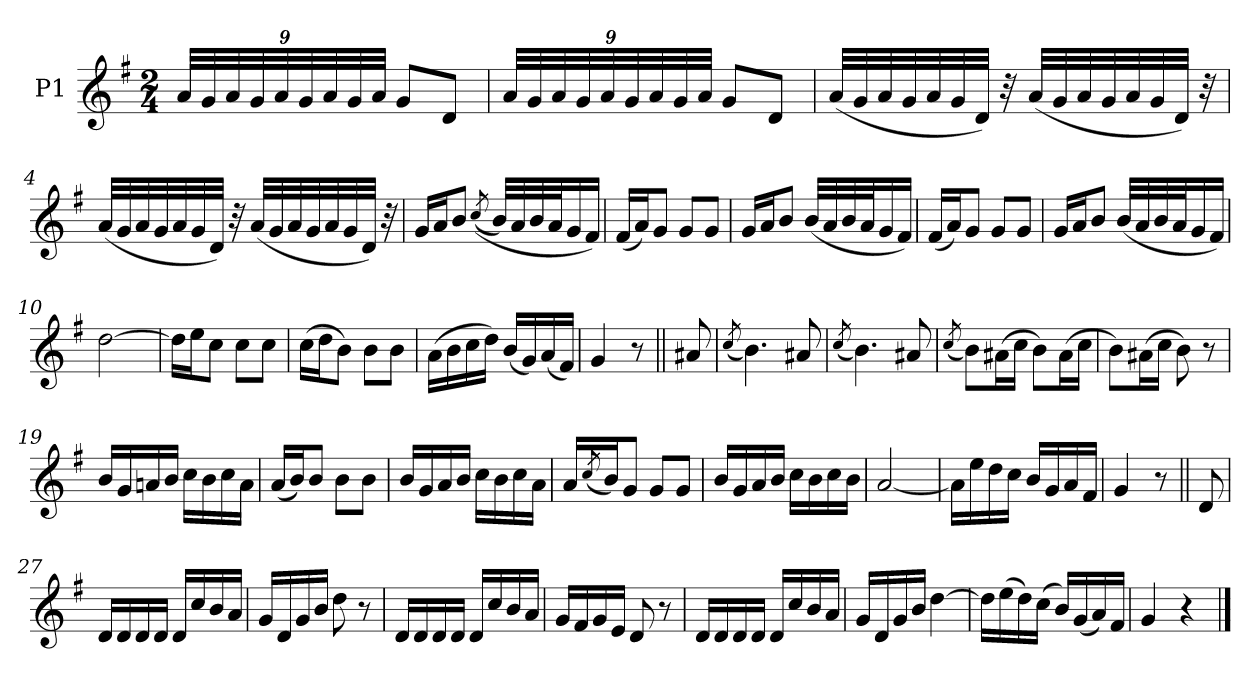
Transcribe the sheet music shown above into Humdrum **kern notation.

**kern
*part1
*staff1
*I"P1
*clefG2
*k[f#]
*G:
*M2/4
=1
36aLLL
36g
36a
36g
36a
36g
36a
36g
36aJJJ
8gL
8dJ
=2
36aLLL
36g
36a
36g
36a
36g
36a
36g
36aJJJ
8gL
8dJ
=3
(32aLLL
32g
32a
32g
32a
32g
32dJJJ)
32r
(32aLLL
32g
32a
32g
32a
32g
32dJJJ)
32r
=4
(32aLLL
32g
32a
32g
32a
32g
32dJJJ)
32r
(32aLLL
32g
32a
32g
32a
32g
32dJJJ)
32r
=5
16gLL
16aJ
8bJ
((8qcc/
32bLLL)
32a
32b
32aJ
16g
16f#JJ)
=6
(16f#LL
16aJ)
8gJ
8gL
8gJ
=7
16gLL
16aJ
8bJ
(32bLLL
32a
32b
32aJ
16g
16f#JJ)
=8
(16f#LL
16aJ)
8gJ
8gL
8gJ
=9
16gLL
16aJ
8bJ
(32bLLL
32a
32b
32aJ
16g
16f#JJ)
=10
[2dd
=11
16ddLL]
16eeJ
8ccJ
8ccL
8ccJ
=12
(16ccLL
16ddJ
8bJ)
8bL
8bJ
=13
(16aLL
16b
16cc
16ddJJ)
(16bLL
16g)
(16a
16f#JJ)
=
4g
8r
=14||
8a#X
=15
(8qcc/
4.b)
8a#X
=16
(8qcc/
4.b)
8a#X
=17
(8qcc/
8bL)
(16a#XL
16ccJJ
8bL)
(16a#L
16ccJJ
=18
8bL)
(16a#XL
16ccJJ
8b)
8r
=19
16bLL
16g
16an
16bJJ
16ccLL
16b
16cc
16aJJ
=20
(16aLL
16bJ)
8bJ
8bL
8bJ
=21
16bLL
16g
16a
16bJJ
16ccLL
16b
16cc
16aJJ
=22
16aLL
(8qcc/
16bJ)
8gJ
8gL
8gJ
=23
16bLL
16g
16a
16bJJ
16ccLL
16b
16cc
16bJJ
=24
[2a
=25
16aLL]
16ee
16dd
16ccJJ
16bLL
16g
16a
16f#JJ
=
4g
8r
=26||
8d
=27
16dLL
16d
16d
16dJJ
16dLL
16cc
16b
16aJJ
=28
16gLL
16d
16g
16bJJ
8dd
8r
=29
16dLL
16d
16d
16dJJ
16dLL
16cc
16b
16aJJ
=30
16gLL
16f#
16g
16eJJ
8d
8r
=31
16dLL
16d
16d
16dJJ
16dLL
16cc
16b
16aJJ
=32
16gLL
16d
16g
16bJJ
[4dd
=33
16ddLL]
(16ee
16dd)
(16ccJJ
16bLL)
(16g
16a)
16f#JJ
=34
4g
4r
==
*-
